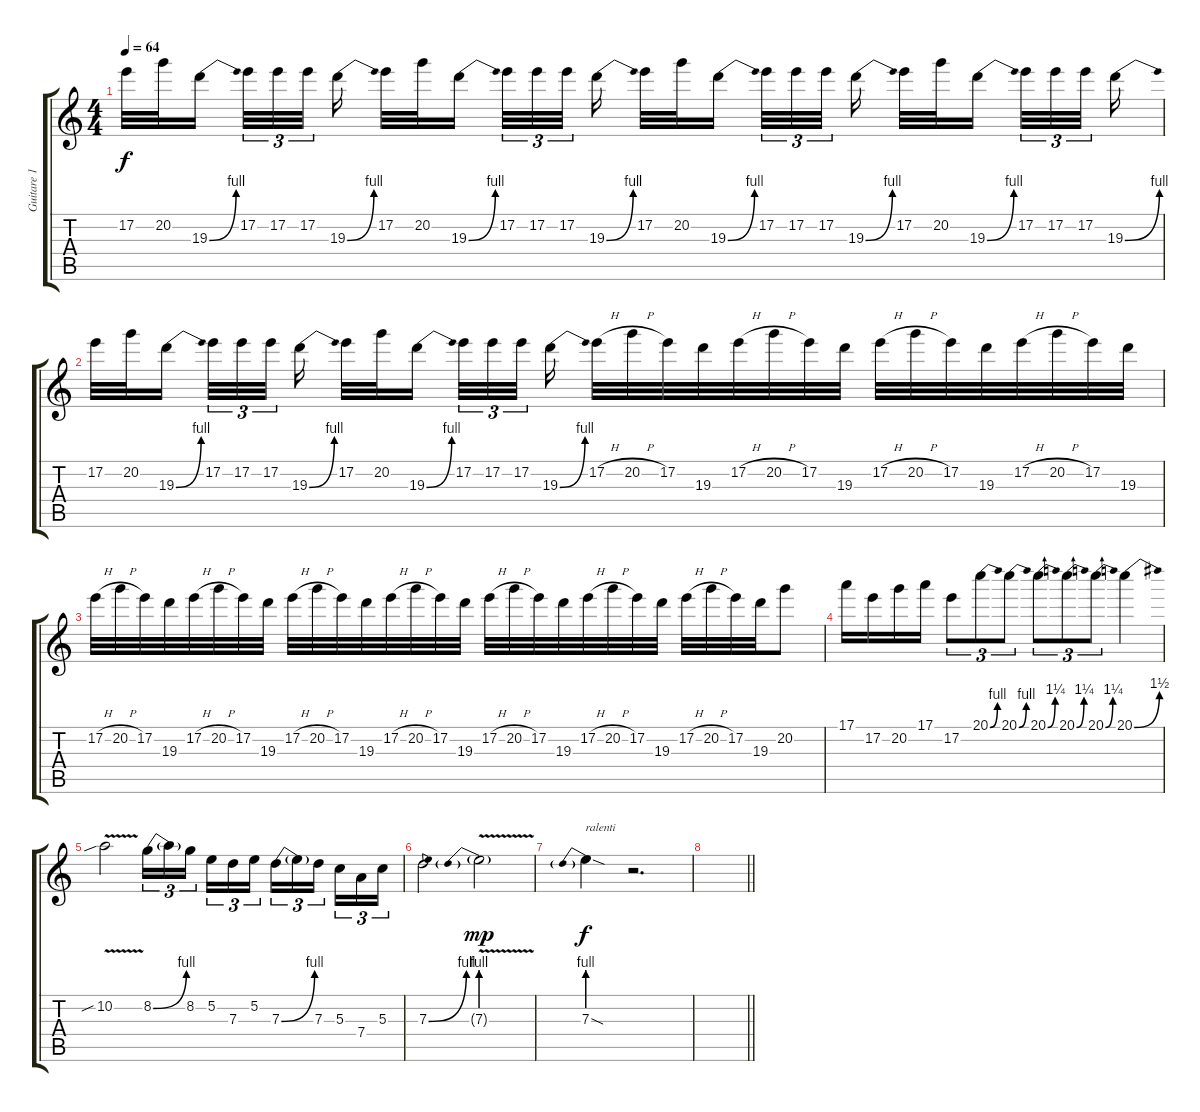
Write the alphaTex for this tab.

\track ("Guitare 1" "Guitare 1") {instrument overdrivenguitar}
\staff {score tabs}
\tuning (E4 B3 G3 D3 A2 E2) {hide}
\ts (4 4)
\tempo 64
\clef g2
\ks c
17.2.32{dy f} 20.2.32 19.3{be (bend 0 0 60 4)}.16{beam splitsecondary} 17.2.32{tu (3 2)} 17.2.32{tu (3 2)} 17.2.32{tu (3 2) beam splitsecondary} 19.3{be (bend 0 0 60 4)}.16 17.2.32 20.2.32 19.3{be (bend 0 0 60 4)}.16{beam splitsecondary} 17.2.32{tu (3 2)} 17.2.32{tu (3 2)} 17.2.32{tu (3 2) beam splitsecondary} 19.3{be (bend 0 0 60 4)}.16 17.2.32 20.2.32 19.3{be (bend 0 0 60 4)}.16{beam splitsecondary} 17.2.32{tu (3 2)} 17.2.32{tu (3 2)} 17.2.32{tu (3 2) beam splitsecondary} 19.3{be (bend 0 0 60 4)}.16 17.2.32 20.2.32 19.3{be (bend 0 0 60 4)}.16{beam splitsecondary} 17.2.32{tu (3 2)} 17.2.32{tu (3 2)} 17.2.32{tu (3 2) beam splitsecondary} 19.3{be (bend 0 0 60 4)}.16 |
17.2.32 20.2.32 19.3{be (bend 0 0 60 4)}.16{beam splitsecondary} 17.2.32{tu (3 2)} 17.2.32{tu (3 2)} 17.2.32{tu (3 2) beam splitsecondary} 19.3{be (bend 0 0 60 4)}.16 17.2.32 20.2.32 19.3{be (bend 0 0 60 4)}.16{beam splitsecondary} 17.2.32{tu (3 2)} 17.2.32{tu (3 2)} 17.2.32{tu (3 2) beam splitsecondary} 19.3{be (bend 0 0 60 4)}.16 17.2{h}.32 20.2{h}.32 17.2.32 19.3.32 17.2{h}.32 20.2{h}.32 17.2.32 19.3.32 17.2{h}.32 20.2{h}.32 17.2.32 19.3.32 17.2{h}.32 20.2{h}.32 17.2.32 19.3.32 |
17.2{h}.32 20.2{h}.32 17.2.32 19.3.32 17.2{h}.32 20.2{h}.32 17.2.32 19.3.32 17.2{h}.32 20.2{h}.32 17.2.32 19.3.32 17.2{h}.32 20.2{h}.32 17.2.32 19.3.32 17.2{h}.32 20.2{h}.32 17.2.32 19.3.32 17.2{h}.32 20.2{h}.32 17.2.32 19.3.32 17.2{h}.32 20.2{h}.32 17.2.32 19.3.32 20.2.8 |
17.1.16 17.2.16 20.2.16 17.1.16 17.2.8{tu (3 2)} 20.1{be (bend 0 0 60 4)}.8{tu (3 2)} 20.1{be (bend 0 0 60 4)}.8{tu (3 2)} 20.1{be (bend 0 0 60 5)}.8{tu (3 2)} 20.1{be (bend 0 0 60 5)}.8{tu (3 2)} 20.1{be (bend 0 0 60 5)}.8{tu (3 2)} 20.1{be (bend 0 0 60 6)}.4 |
10.2{v sib}.2 8.2{be (bend 0 0 60 4)}.16{tu (3 2)} 8.2{t}.16{tu (3 2)} 8.2.16{tu (3 2) beam splitsecondary} 5.2.16{tu (3 2)} 7.3.16{tu (3 2)} 5.2.16{tu (3 2)} 7.3{be (bend 0 0 60 4)}.16{tu (3 2)} 7.3{t}.16{tu (3 2)} 7.3.16{tu (3 2) beam splitsecondary} 5.3.16{tu (3 2)} 7.4.16{tu (3 2)} 5.3.16{tu (3 2)} |
7.3{be (bend 0 0 60 4)}.2 7.3{be (prebend 0 4 60 4) v g}.2{dy mp} |
7.3{be (prebend 0 4 60 4) sod}.4{txt "ralenti" dy f} r.2{d} |
\barLineRight lightlight
